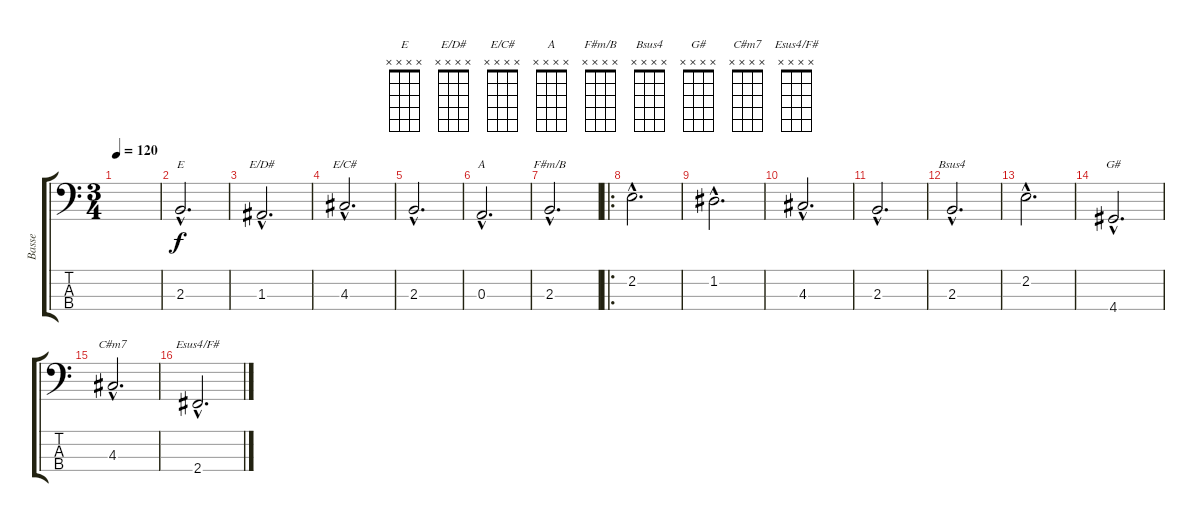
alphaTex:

\track ("Basse" "Basse") {instrument electricbasspick}
\staff {score tabs}
\tuning (G2 D2 A1 E1) {hide}
\chord ("E" x x x x) {firstfret 0}
\chord ("E/D#" x x x x) {firstfret 0}
\chord ("E/C#" x x x x) {firstfret 0}
\chord ("A" x x x x) {firstfret 0}
\chord ("F#m/B" x x x x) {firstfret 0}
\chord ("Bsus4" x x x x) {firstfret 0}
\chord ("G#" x x x x) {firstfret 0}
\chord ("C#m7" x x x x) {firstfret 0}
\chord ("Esus4/F#" x x x x) {firstfret 0}
\ts (3 4)
\tempo 120
\clef f4
\ks c
|
2.3{hac}.2{d ch "E"} |
1.3{hac}.2{d ch "E/D#"} |
4.3{hac}.2{d ch "E/C#"} |
2.3{hac}.2{d} |
0.3{hac}.2{d ch "A"} |
2.3{hac}.2{d ch "F#m/B"} |
\ro
2.2{hac}.2{d} |
1.2{hac}.2{d} |
4.3{hac}.2{d} |
2.3{hac}.2{d} |
2.3{hac}.2{d ch "Bsus4"} |
2.2{hac}.2{d} |
4.4{hac}.2{d ch "G#"} |
4.3{hac}.2{d ch "C#m7"} |
2.4{hac}.2{d ch "Esus4/F#"}
